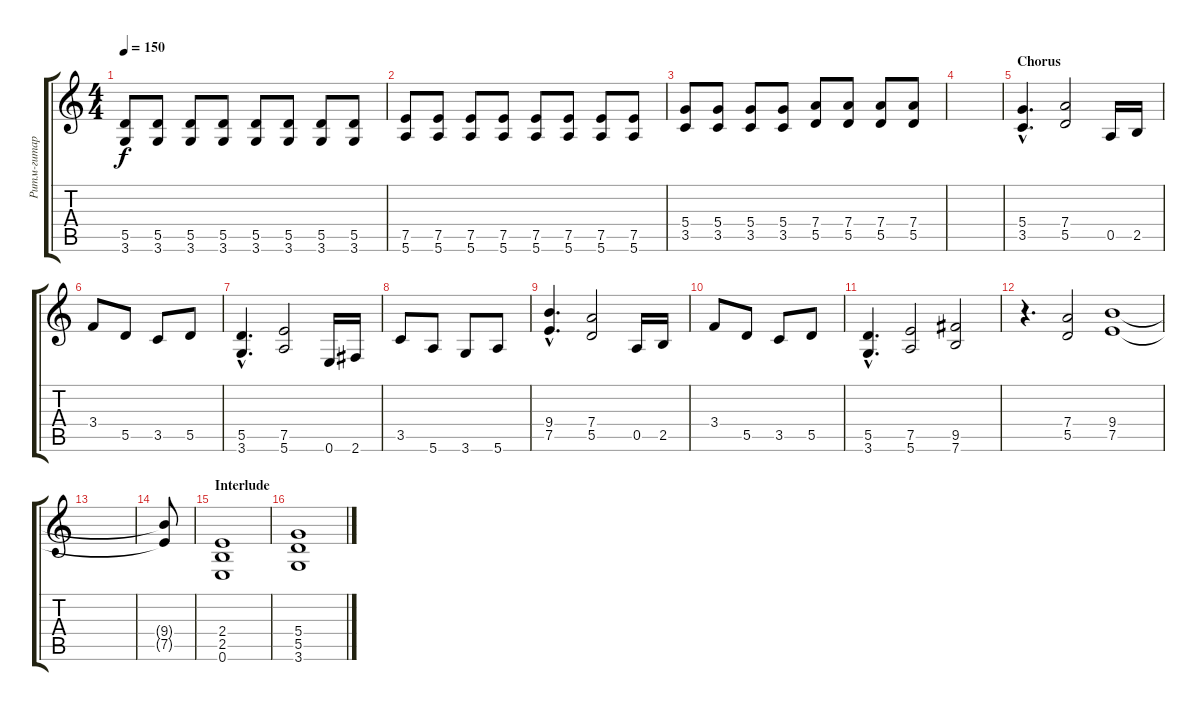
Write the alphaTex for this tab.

\track ("Ритм-гитара" "Ритм-гитар") {instrument distortionguitar}
\staff {score tabs}
\tuning (E4 B3 G3 D3 A2 E2) {hide}
\ts (4 4)
\tempo 150
\clef g2
\ks c
(5.5 3.6).8{dy f} (5.5 3.6).8 (5.5 3.6).8 (5.5 3.6).8 (5.5 3.6).8 (5.5 3.6).8 (5.5 3.6).8 (5.5 3.6).8 |
(7.5 5.6).8 (7.5 5.6).8 (7.5 5.6).8 (7.5 5.6).8 (7.5 5.6).8 (7.5 5.6).8 (7.5 5.6).8 (7.5 5.6).8 |
(5.4 3.5).8 (5.4 3.5).8 (5.4 3.5).8 (5.4 3.5).8 (7.4 5.5).8 (7.4 5.5).8 (7.4 5.5).8 (7.4 5.5).8 |
|
\section ("" "Chorus")
(5.4{hac} 3.5{hac}).4{d} (7.4 5.5).2 0.5.16 2.5.16 |
3.4.8 5.5.8 3.5.8 5.5.8 |
(5.5{hac} 3.6{hac}).4{d} (7.5 5.6).2 0.6.16 2.6.16 |
3.5.8 5.6.8 3.6.8 5.6.8 |
(9.4{hac} 7.5{hac}).4{d} (7.4 5.5).2 0.5.16 2.5.16 |
3.4.8 5.5.8 3.5.8 5.5.8 |
(5.5{hac} 3.6{hac}).4{d} (7.5 5.6).2 (9.5 7.6).2 |
r.4{d} (7.4 5.5).2 (9.4 7.5).1 |
|
(9.4{t} 7.5{t}).8 |
\section ("" "Interlude")
(2.4 2.5 0.6).1 |
(5.4 5.5 3.6).1
